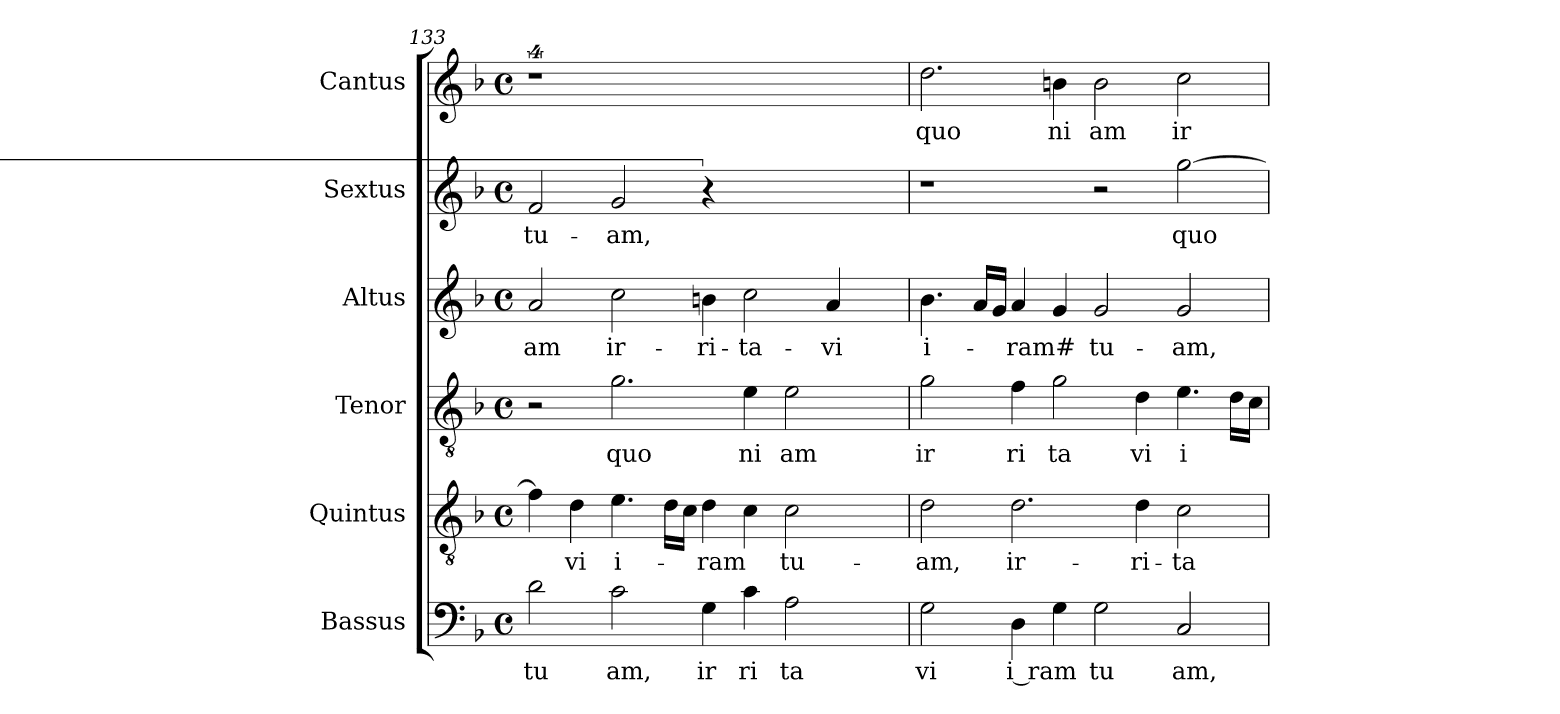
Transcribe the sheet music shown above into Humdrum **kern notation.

**kern	**text	**kern	**text	**kern	**text	**kern	**text	**kern	**text	**kern	**text
*part6	*part6	*part5	*part5	*part4	*part4	*part3	*part3	*part2	*part2	*part1	*part1
*staff6	*staff6	*staff5	*staff5	*staff4	*staff4	*staff3	*staff3	*staff2	*staff2	*staff1	*staff1
*I"Bassus	*	*I"Quintus	*	*I"Tenor	*	*I"Altus	*	*I"Sextus	*	*I"Cantus	*
*clefF4	*	*clefGv2	*	*clefGv2	*	*clefG2	*	*clefG2	*	*clefG2	*
*k[b-]	*	*k[b-]	*	*k[b-]	*	*k[b-]	*	*k[b-]	*	*k[b-]	*
*F:	*	*F:	*	*F:	*	*F:	*	*F:	*	*F:	*
*M4/4	*	*M4/4	*	*M4/4	*	*M4/4	*	*M4/4	*	*M4/4	*
*met(c)	*	*met(c)	*	*met(c)	*	*met(c)	*	*met(c)	*	*met(c)	*
=133	=133	=133	=133	=133	=133	=133	=133	=133	=133	=133	=133
!	!LO:LY:b:cj	!	!	!	!	!	!LO:LY:b:cj	!	!LO:LY:b:cj	!	!
2d\	tu	4f\]	.	2r	.	2a/	-am	2f/	tu-	4%9r	.
!	!	!	!LO:LY:b:cj	!	!	!	!	!	!	!	!
.	.	4d\	-vi	.	.	.	.	.	.	.	.
!	!LO:LY:b:cj	!	!LO:LY:b:rj	!	!LO:LY:b:cj	!	!LO:LY:b:cj	!	!LO:LY:b:cj	!	!
2c\	am,	4.e\	i-	2.g\	quo	2cc\	ir-	2g/	-am,	.	.
.	.	16d\L	.	.	.	.	.	.	.	.	.
.	.	16c\J	.	.	.	.	.	.	.	.	.
!	!LO:LY:b:cj	!	!LO:LY:b	!	!	!	!LO:LY:b:cj	!LO:N:vis=1	!	!	!
4G\	ir	4d\	-ram	.	.	4bn\	-ri-	4%5r	.	.	.
!	!LO:LY:b:cj	!	!	!	!LO:LY:b:cj	!	!LO:LY:b:cj	!	!	!	!
4c\	ri	4c\	.	4e\	ni	2cc\	-ta-	.	.	.	.
!	!LO:LY:b:cj	!	!LO:LY:b:cj	!	!LO:LY:b:cj	!	!	!	!	!	!
2A\	ta	2c\	tu-	2e\	am	.	.	.	.	.	.
!	!	!	!	!	!	!	!LO:LY:b:cj	!	!	!	!
.	.	.	.	.	.	4a/	-vi	.	.	.	.
4ryy	.	4ryy	.	4ryy	.	4ryy	.	.	.	.	.
=134	=134	=134	=134	=134	=134	=134	=134	=134	=134	=134	=134
!	!LO:LY:b:cj	!	!LO:LY:b:cj	!	!LO:LY:b:cj	!	!LO:LY:b:rj	!	!	!	!LO:LY:b:cj
2G\	vi	2d\	-am,	2g\	ir	4.b-\	i-	1r	.	2.dd\	quo
.	.	.	.	.	.	16a/L	.	.	.	.	.
.	.	.	.	.	.	16g/J	.	.	.	.	.
!	!LO:LY:b:cj	!	!LO:LY:b:cj	!	!LO:LY:b:cj	!	!LO:LY:b	!	!	!	!
4D\	i ram	2.d\	ir-	4f\	ri	4a/	-ram#	.	.	.	.
!	!	!	!	!	!LO:LY:b:cj	!	!	!	!	!	!LO:LY:b:cj
4G\	.	.	.	2g\	ta	4g/	.	.	.	4bn\	ni
!	!LO:LY:b:cj	!	!	!	!	!	!LO:LY:b:cj	!	!	!	!LO:LY:b:cj
2G\	tu	.	.	.	.	2g/	tu-	2r	.	2b\	am
!	!	!	!LO:LY:b:cj	!	!LO:LY:b:cj	!	!	!	!	!	!
.	.	4d\	-ri-	4d\	vi	.	.	.	.	.	.
!	!LO:LY:b:cj	!	!LO:LY:b:cj	!	!LO:LY:b:rj	!	!LO:LY:b:cj	!	!LO:LY:b	!	!LO:LY:b:cj
2C/	am,	2c\	-ta-	4.e\	i	2g/	-am,	[>2gg\	quo-	2cc\	ir
.	.	.	.	16d\L	.	.	.	.	.	.	.
.	.	.	.	16c\J	.	.	.	.	.	.	.
=	=	=	=	=	=	=	=	=	=	=	=
*-	*-	*-	*-	*-	*-	*-	*-	*-	*-	*-	*-
